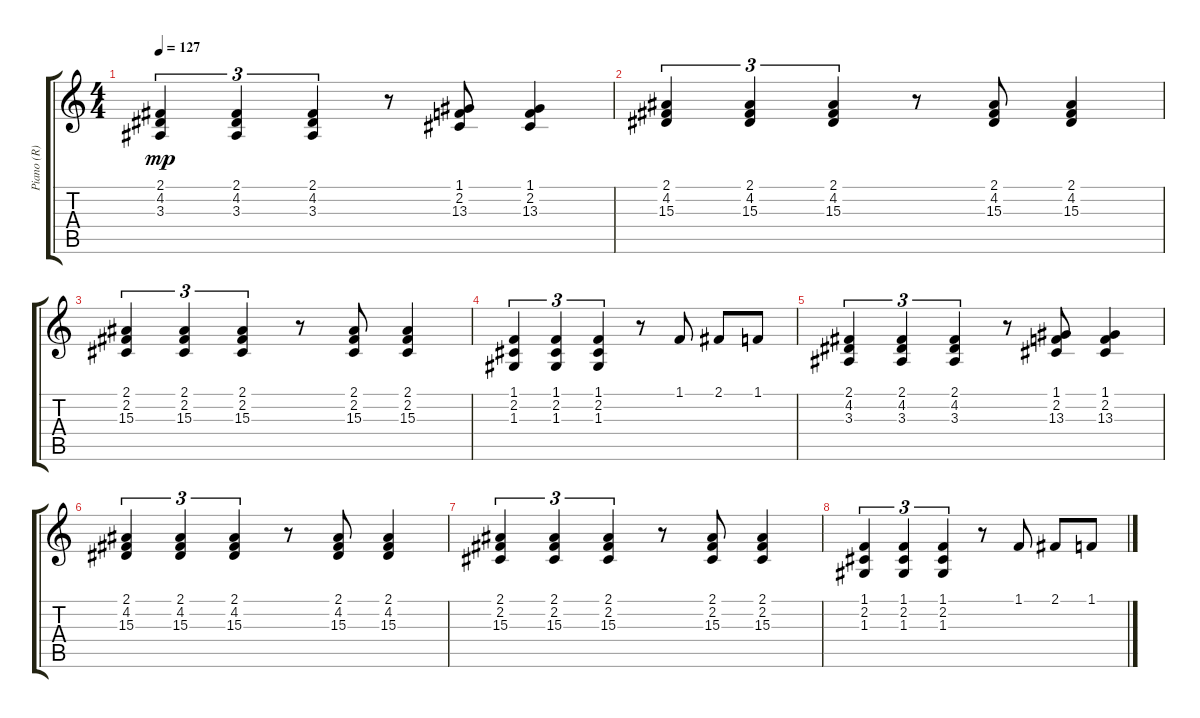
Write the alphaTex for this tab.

\track ("Piano (R)" "Piano (R)") {instrument acousticgrandpiano}
\staff {score tabs}
\tuning (E4 B3 G3 D3 A2 E2) {hide}
\ts (4 4)
\tempo 127
\clef g2
\ks c
(2.1 4.2 3.3).4{tu (3 2) dy mp} (2.1 4.2 3.3).4{tu (3 2)} (2.1 4.2 3.3).4{tu (3 2)} r.8 (1.1 2.2 13.3).8 (1.1 2.2 13.3).4 |
(2.1 4.2 15.3).4{tu (3 2)} (2.1 4.2 15.3).4{tu (3 2)} (2.1 4.2 15.3).4{tu (3 2)} r.8 (2.1 4.2 15.3).8 (2.1 4.2 15.3).4 |
(2.1 2.2 15.3).4{tu (3 2)} (2.1 2.2 15.3).4{tu (3 2)} (2.1 2.2 15.3).4{tu (3 2)} r.8 (2.1 2.2 15.3).8 (2.1 2.2 15.3).4 |
(1.1 2.2 1.3).4{tu (3 2)} (1.1 2.2 1.3).4{tu (3 2)} (1.1 2.2 1.3).4{tu (3 2)} r.8 1.1.8 2.1.8 1.1.8 |
(2.1 4.2 3.3).4{tu (3 2)} (2.1 4.2 3.3).4{tu (3 2)} (2.1 4.2 3.3).4{tu (3 2)} r.8 (1.1 2.2 13.3).8 (1.1 2.2 13.3).4 |
(2.1 4.2 15.3).4{tu (3 2)} (2.1 4.2 15.3).4{tu (3 2)} (2.1 4.2 15.3).4{tu (3 2)} r.8 (2.1 4.2 15.3).8 (2.1 4.2 15.3).4 |
(2.1 2.2 15.3).4{tu (3 2)} (2.1 2.2 15.3).4{tu (3 2)} (2.1 2.2 15.3).4{tu (3 2)} r.8 (2.1 2.2 15.3).8 (2.1 2.2 15.3).4 |
(1.1 2.2 1.3).4{tu (3 2)} (1.1 2.2 1.3).4{tu (3 2)} (1.1 2.2 1.3).4{tu (3 2)} r.8 1.1.8 2.1.8 1.1.8
